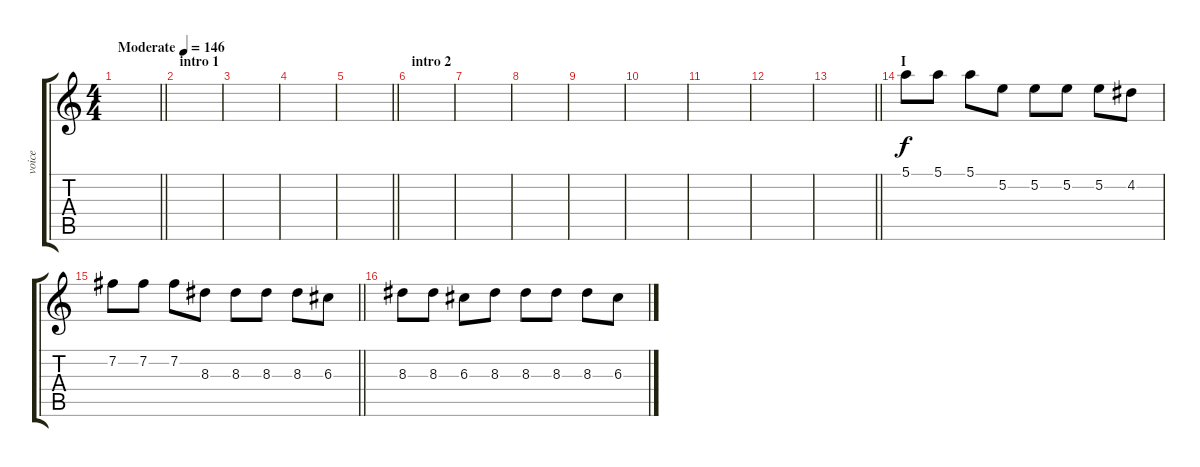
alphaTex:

\track ("voice" "voice") {instrument electricguitarjazz}
\staff {score tabs}
\tuning (E4 B3 G3 D3 A2 E2) {hide}
\ts (4 4)
\tempo (146 "Moderate")
\clef g2
\barLineRight lightlight
\ks c
|
\section ("" "intro 1")
|
|
|
\barLineRight lightlight
|
\section ("" "intro 2")
|
|
|
|
|
|
|
\barLineRight lightlight
|
\section ("" "I ")
5.1.8 5.1.8 5.1.8 5.2.8 5.2.8 5.2.8 5.2.8 4.2.8 |
\barLineRight lightlight
7.2.8 7.2.8 7.2.8 8.3.8 8.3.8 8.3.8 8.3.8 6.3.8 |
8.3.8 8.3.8 6.3.8 8.3.8 8.3.8 8.3.8 8.3.8 6.3.8
